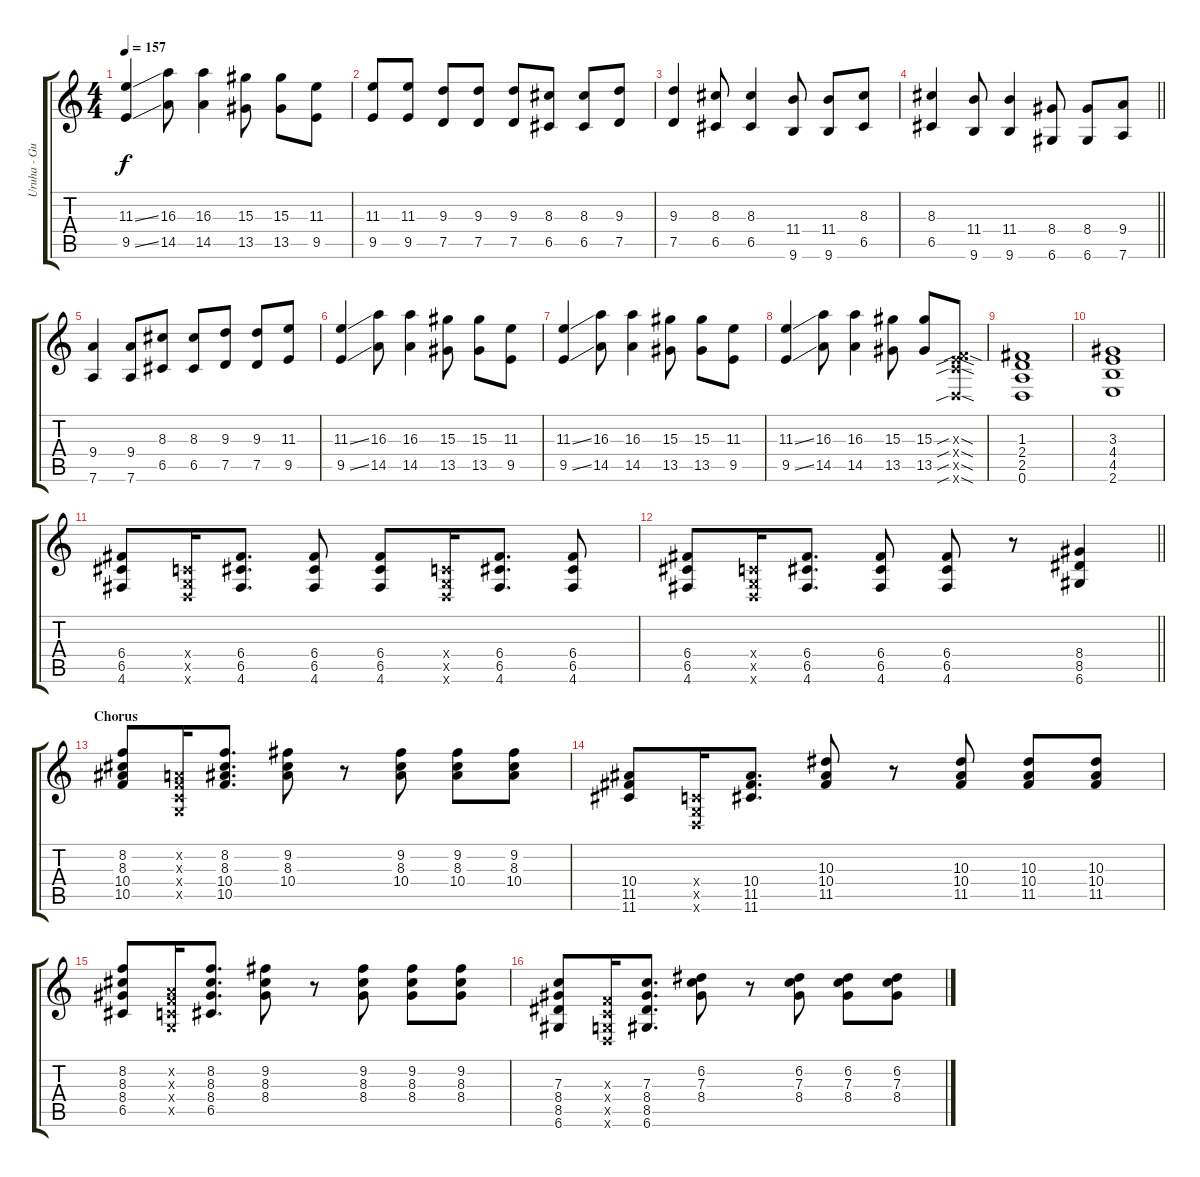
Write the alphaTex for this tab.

\track ("Uruha - Guitar 1" "Uruha - Gu") {instrument distortionguitar}
\staff {score tabs}
\tuning (D4 A3 F3 C3 G2 D2) {hide}
\ts (4 4)
\tempo 157
\clef g2
\ks c
(11.3{ss} 9.5{ss}).4{dy f} (16.3 14.5).8 (16.3 14.5).4 (15.3 13.5).8 (15.3 13.5).8 (11.3 9.5).8 |
(11.3 9.5).8 (11.3 9.5).8 (9.3 7.5).8 (9.3 7.5).8 (9.3 7.5).8 (8.3 6.5).8 (8.3 6.5).8 (9.3 7.5).8 |
(9.3 7.5).4 (8.3 6.5).8 (8.3 6.5).4 (11.4 9.6).8 (11.4 9.6).8 (8.3 6.5).8 |
\barLineRight lightlight
(8.3 6.5).4 (11.4 9.6).8 (11.4 9.6).4 (8.4 6.6).8 (8.4 6.6).8 (9.4 7.6).8 |
\section ("" "")
(9.4 7.6).4 (9.4 7.6).8 (8.3 6.5).8 (8.3 6.5).8 (9.3 7.5).8 (9.3 7.5).8 (11.3 9.5).8 |
(11.3{ss} 9.5{ss}).4 (16.3 14.5).8 (16.3 14.5).4 (15.3 13.5).8 (15.3 13.5).8 (11.3 9.5).8 |
(11.3{ss} 9.5{ss}).4 (16.3 14.5).8 (16.3 14.5).4 (15.3 13.5).8 (15.3 13.5).8 (11.3 9.5).8 |
(11.3{ss} 9.5{ss}).4 (16.3 14.5).8 (16.3 14.5).4 (15.3 13.5).8 (15.3 13.5).8 (0.3{sib sod x} 0.4{sib sod x} 9.5{sib sod x} 0.6{sib sod x}).8 |
(1.3 2.4 2.5 0.6).1 |
(3.3 4.4 4.5 2.6).1 |
(6.4 6.5 4.6).8 (0.4{x} 0.5{x} 0.6{x}).16 (6.4 6.5 4.6).8{d} (6.4 6.5 4.6).8 (6.4 6.5 4.6).8 (0.4{x} 0.5{x} 0.6{x}).16 (6.4 6.5 4.6).8{d} (6.4 6.5 4.6).8 |
\barLineRight lightlight
(6.4 6.5 4.6).8 (0.4{x} 0.5{x} 0.6{x}).16 (6.4 6.5 4.6).8{d} (6.4 6.5 4.6).8 (6.4 6.5 4.6).8 r.8 (8.4 8.5 6.6).4 |
\section ("" "Chorus")
(8.2 8.3 10.4 10.5).8{instrument overdrivenguitar} (0.2{x} 0.3{x} 0.4{x} 0.5{x}).16 (8.2 8.3 10.4 10.5).8{d} (9.2 8.3 10.4).8 r.8 (9.2 8.3 10.4).8 (9.2 8.3 10.4).8 (9.2 8.3 10.4).8 |
(10.4 11.5 11.6).8 (0.4{x} 0.5{x} 0.6{x}).16 (10.4 11.5 11.6).8{d} (10.3 10.4 11.5).8 r.8 (10.3 10.4 11.5).8 (10.3 10.4 11.5).8 (10.3 10.4 11.5).8 |
(8.2 8.3 8.4 6.5).8 (0.2{x} 0.3{x} 0.4{x} 0.5{x}).16 (8.2 8.3 8.4 6.5).8{d} (9.2 8.3 8.4).8 r.8 (9.2 8.3 8.4).8 (9.2 8.3 8.4).8 (9.2 8.3 8.4).8 |
(7.3 8.4 8.5 6.6).8 (0.3{x} 0.4{x} 0.5{x} 0.6{x}).16 (7.3 8.4 8.5 6.6).8{d} (6.2 7.3 8.4).8 r.8 (6.2 7.3 8.4).8 (6.2 7.3 8.4).8 (6.2 7.3 8.4).8
